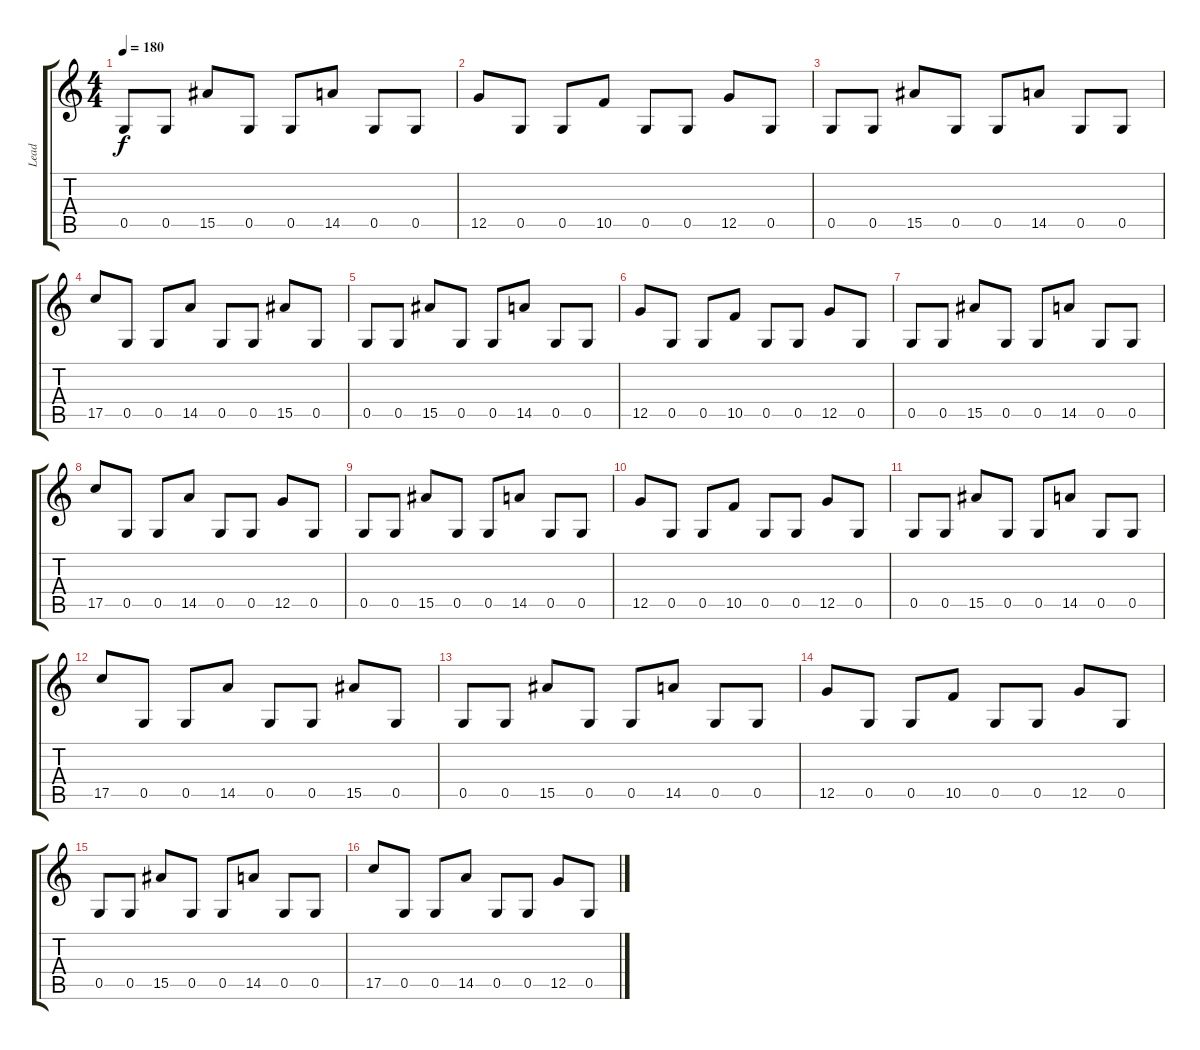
\track ("Lead" "Lead") {instrument distortionguitar}
\staff {score tabs}
\tuning (D4 A3 F3 C3 G2 D2) {hide}
\ts (4 4)
\tempo 180
\clef g2
\ks c
0.5.8{dy f} 0.5.8 15.5.8 0.5.8 0.5.8 14.5.8 0.5.8 0.5.8 |
12.5.8 0.5.8 0.5.8 10.5.8 0.5.8 0.5.8 12.5.8 0.5.8 |
0.5.8 0.5.8 15.5.8 0.5.8 0.5.8 14.5.8 0.5.8 0.5.8 |
17.5.8 0.5.8 0.5.8 14.5.8 0.5.8 0.5.8 15.5.8 0.5.8 |
0.5.8 0.5.8 15.5.8 0.5.8 0.5.8 14.5.8 0.5.8 0.5.8 |
12.5.8 0.5.8 0.5.8 10.5.8 0.5.8 0.5.8 12.5.8 0.5.8 |
0.5.8 0.5.8 15.5.8 0.5.8 0.5.8 14.5.8 0.5.8 0.5.8 |
17.5.8 0.5.8 0.5.8 14.5.8 0.5.8 0.5.8 12.5.8 0.5.8 |
0.5.8 0.5.8 15.5.8 0.5.8 0.5.8 14.5.8 0.5.8 0.5.8 |
12.5.8 0.5.8 0.5.8 10.5.8 0.5.8 0.5.8 12.5.8 0.5.8 |
0.5.8 0.5.8 15.5.8 0.5.8 0.5.8 14.5.8 0.5.8 0.5.8 |
17.5.8 0.5.8 0.5.8 14.5.8 0.5.8 0.5.8 15.5.8 0.5.8 |
0.5.8 0.5.8 15.5.8 0.5.8 0.5.8 14.5.8 0.5.8 0.5.8 |
12.5.8 0.5.8 0.5.8 10.5.8 0.5.8 0.5.8 12.5.8 0.5.8 |
0.5.8 0.5.8 15.5.8 0.5.8 0.5.8 14.5.8 0.5.8 0.5.8 |
17.5.8 0.5.8 0.5.8 14.5.8 0.5.8 0.5.8 12.5.8 0.5.8
